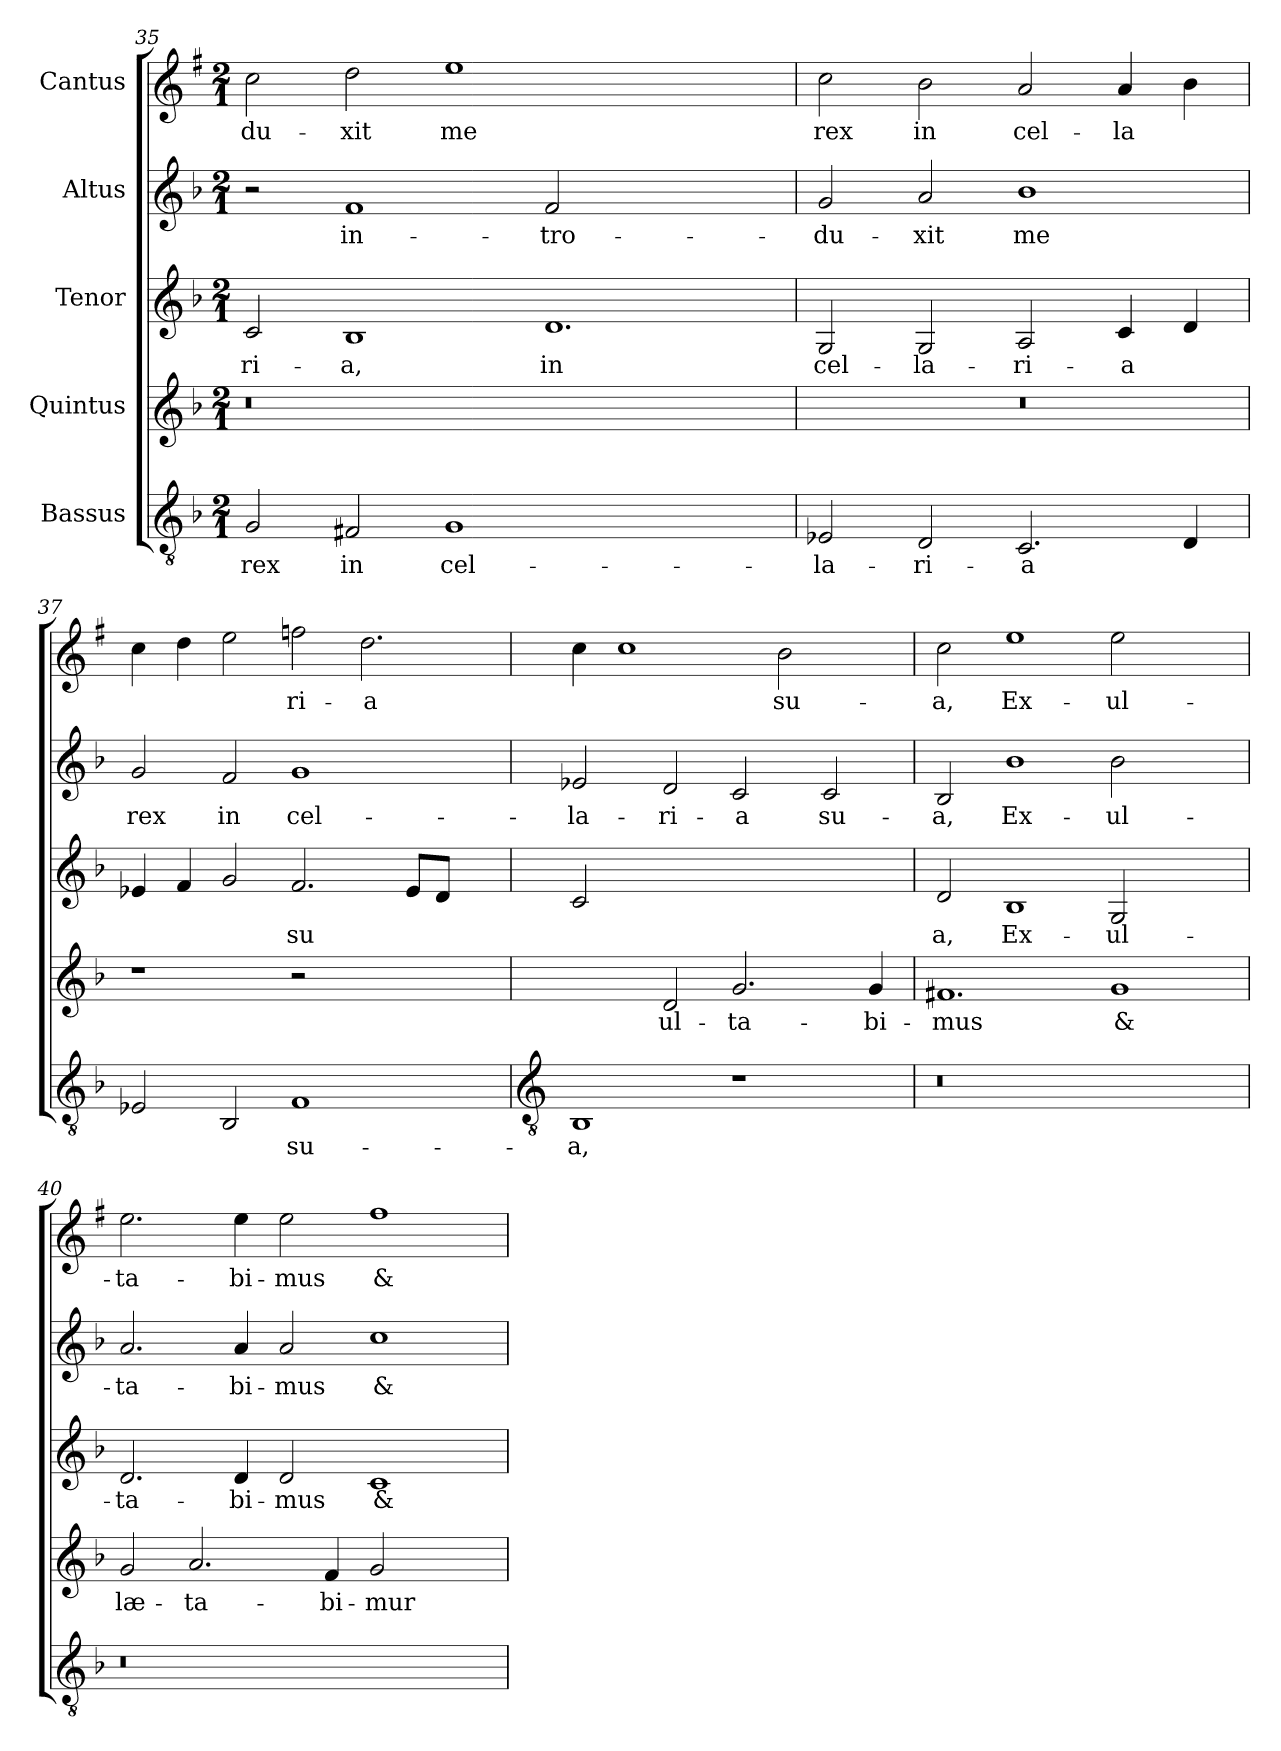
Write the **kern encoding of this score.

**kern	**text	**kern	**text	**kern	**text	**kern	**text	**kern	**text
*part5	*part5	*part4	*part4	*part3	*part3	*part2	*part2	*part1	*part1
*staff5	*staff5	*staff4	*staff4	*staff3	*staff3	*staff2	*staff2	*staff1	*staff1
*I"Bassus	*	*I"Quintus	*	*I"Tenor	*	*I"Altus	*	*I"Cantus	*
*clefGv2	*	*clefG2	*	*clefG2	*	*clefG2	*	*clefG2	*
*	*	*	*	*	*	*	*	*ITrd1c2	*
*k[b-]	*	*k[b-]	*	*k[b-]	*	*k[b-]	*	*k[b-]	*
*F:	*	*F:	*	*F:	*	*F:	*	*F:	*
*M2/1	*	*M2/1	*	*M2/1	*	*M2/1	*	*M2/1	*
=35A	=35A	=35A	=35A	=35A	=35A	=35A	=35A	=35A	=35A
!	!LO:LY:b	!	!	!	!LO:LY:b	!	!	!	!LO:LY:b
2G	rex	0r	.	2c	-ri-	2r	.	2b-	-du-
!	!LO:LY:b	!	!	!	!LO:LY:b	!	!LO:LY:b	!	!LO:LY:b
2F#X	in	.	.	1B-	-a,	1f	in-	2cc	-xit
!	!LO:LY:b	!	!	!	!	!	!	!	!LO:LY:b
1G	cel-	.	.	.	.	.	.	1dd	me
!	!	!	!	!	!LO:LY:b	!	!LO:LY:b	!	!
.	.	.	.	1.d	in	2f	-tro-	.	.
1ryy	.	1ryy	.	.	.	1ryy	.	1ryy	.
=36A	=36A	=36A	=36A	=36A	=36A	=36A	=36A	=36A	=36A
!	!LO:LY:b	!	!	!	!LO:LY:b	!	!LO:LY:b	!	!LO:LY:b
2E-X	-la-	0r	.	2G	cel-	2g	-du-	2b-	rex
!	!LO:LY:b	!	!	!	!LO:LY:b	!	!LO:LY:b	!	!LO:LY:b
2D	-ri-	.	.	2G	-la-	2a	-xit	2a	in
!	!LO:LY:b	!	!	!	!LO:LY:b	!	!LO:LY:b	!	!LO:LY:b
2.C	-a	.	.	2A	-ri-	1b-	me	2g	cel-
!	!	!	!	!	!LO:LY:b	!	!	!	!LO:LY:b
.	.	.	.	4c	-a	.	.	4g	-la
4D	.	.	.	4d	.	.	.	4a	.
=37A	=37A	=37A	=37A	=37A	=37A	=37A	=37A	=37A	=37A
!	!	!	!	!	!	!	!LO:LY:b	!	!
2E-X	.	1r	.	4e-X	.	2g	rex	4b-	.
.	.	.	.	4f	.	.	.	4cc	.
!	!	!	!	!	!	!	!LO:LY:b	!	!
2BB-	.	.	.	2g	.	2f	in	2dd	.
!	!LO:LY:b	!	!	!	!LO:LY:b	!	!LO:LY:b	!	!LO:LY:b
1F	su-	2r	.	2.f	su	1g	cel-	2ee-X	ri-
!	!	!	!LO:LY:b	!	!	!	!	!	!LO:LY:b
.	.	[2fyy	Ex-	.	.	.	.	2.cc	-a
.	.	.	.	8e-L	.	.	.	.	.
.	.	.	.	8dJ	.	.	.	.	.
4ryy	.	4ryy	.	4ryy	.	4ryy	.	.	.
!!LO:LB:g=z
=38A	=38A	=38A	=38A	=38A	=38A	=38A	=38A	=38A	=38A
*clefGv2	*	*	*	*	*	*	*	*	*
!	!LO:LY:b	!	!	!	!	!	!LO:LY:b	!	!
1BB-	-a,	2fyy]	.	2c	.	2e-X	-la-	4b-	.
.	.	.	.	.	.	.	.	1b-	.
!	!	!	!LO:LY:b	!	!	!	!LO:LY:b	!	!
.	.	2d	-ul-	1.ryy	.	2d	-ri-	.	.
!	!	!	!LO:LY:b	!	!	!	!LO:LY:b	!	!
1r	.	2.g	-ta-	.	.	2c	-a	.	.
!	!	!	!	!	!	!	!	!	!LO:LY:b
.	.	.	.	.	.	.	.	2a	su-
!	!	!	!	!	!	!	!LO:LY:b	!	!
.	.	.	.	.	.	2c	su-	.	.
!	!	!	!LO:LY:b	!	!	!	!	!	!
.	.	4g	-bi-	.	.	.	.	4ryy	.
!!LO:LB:g=z
=39	=39	=39	=39	=39	=39	=39	=39	=39	=39
!	!	!	!LO:LY:b	!	!LO:LY:b	!	!LO:LY:b	!	!LO:LY:b
*	*	*	*	*	*	*	*	*^	*
0r	.	1.f#X	-mus	2d	a,	2B-	-a,	2b-	0ryy	-a,
!	!	!	!	!	!LO:LY:b	!	!LO:LY:b	!	!	!LO:LY:b
.	.	.	.	1B-	Ex-	1b-	Ex-	1dd	.	Ex-
!	!	!	!LO:LY:b	!	!LO:LY:b	!	!LO:LY:b	!	!	!LO:LY:b
.	.	1g	&	2G	-ul-	2b-	-ul-	2dd	.	-ul-
2ryy	.	.	.	2ryy	.	2ryy	.	2ryy	2ryy	.
=40	=40	=40	=40	=40	=40	=40	=40	=40	=40	=40
!	!	!	!LO:LY:b	!	!LO:LY:b	!	!LO:LY:b	!	!	!LO:LY:b
0r	.	2g	læ-	2.d	-ta-	2.a	-ta-	2.dd	1ryy	-ta-
!	!	!	!LO:LY:b	!	!	!	!	!	!	!
.	.	2.a	-ta-	.	.	.	.	.	.	.
!	!	!	!	!	!LO:LY:b	!	!LO:LY:b	!	!	!LO:LY:b
.	.	.	.	4d	-bi-	4a	-bi-	4dd	.	-bi-
!	!	!	!	!	!LO:LY:b	!	!LO:LY:b	!	!	!LO:LY:b
.	.	.	.	2d	-mus	2a	-mus	2dd	2ryy	-mus
!	!	!	!LO:LY:b	!	!	!	!	!	!	!
.	.	4f	-bi-	.	.	.	.	.	.	.
!	!	!	!LO:LY:b	!	!LO:LY:b	!	!LO:LY:b	!	!	!LO:LY:b
.	.	2g	-mur	1c	&	1cc	&	1ee	2ryy	&
2ryy	.	2ryy	.	.	.	.	.	.	2ryy	.
*	*	*	*	*	*	*	*	*v	*v	*
=	=	=	=	=	=	=	=	=	=
*-	*-	*-	*-	*-	*-	*-	*-	*-	*-
